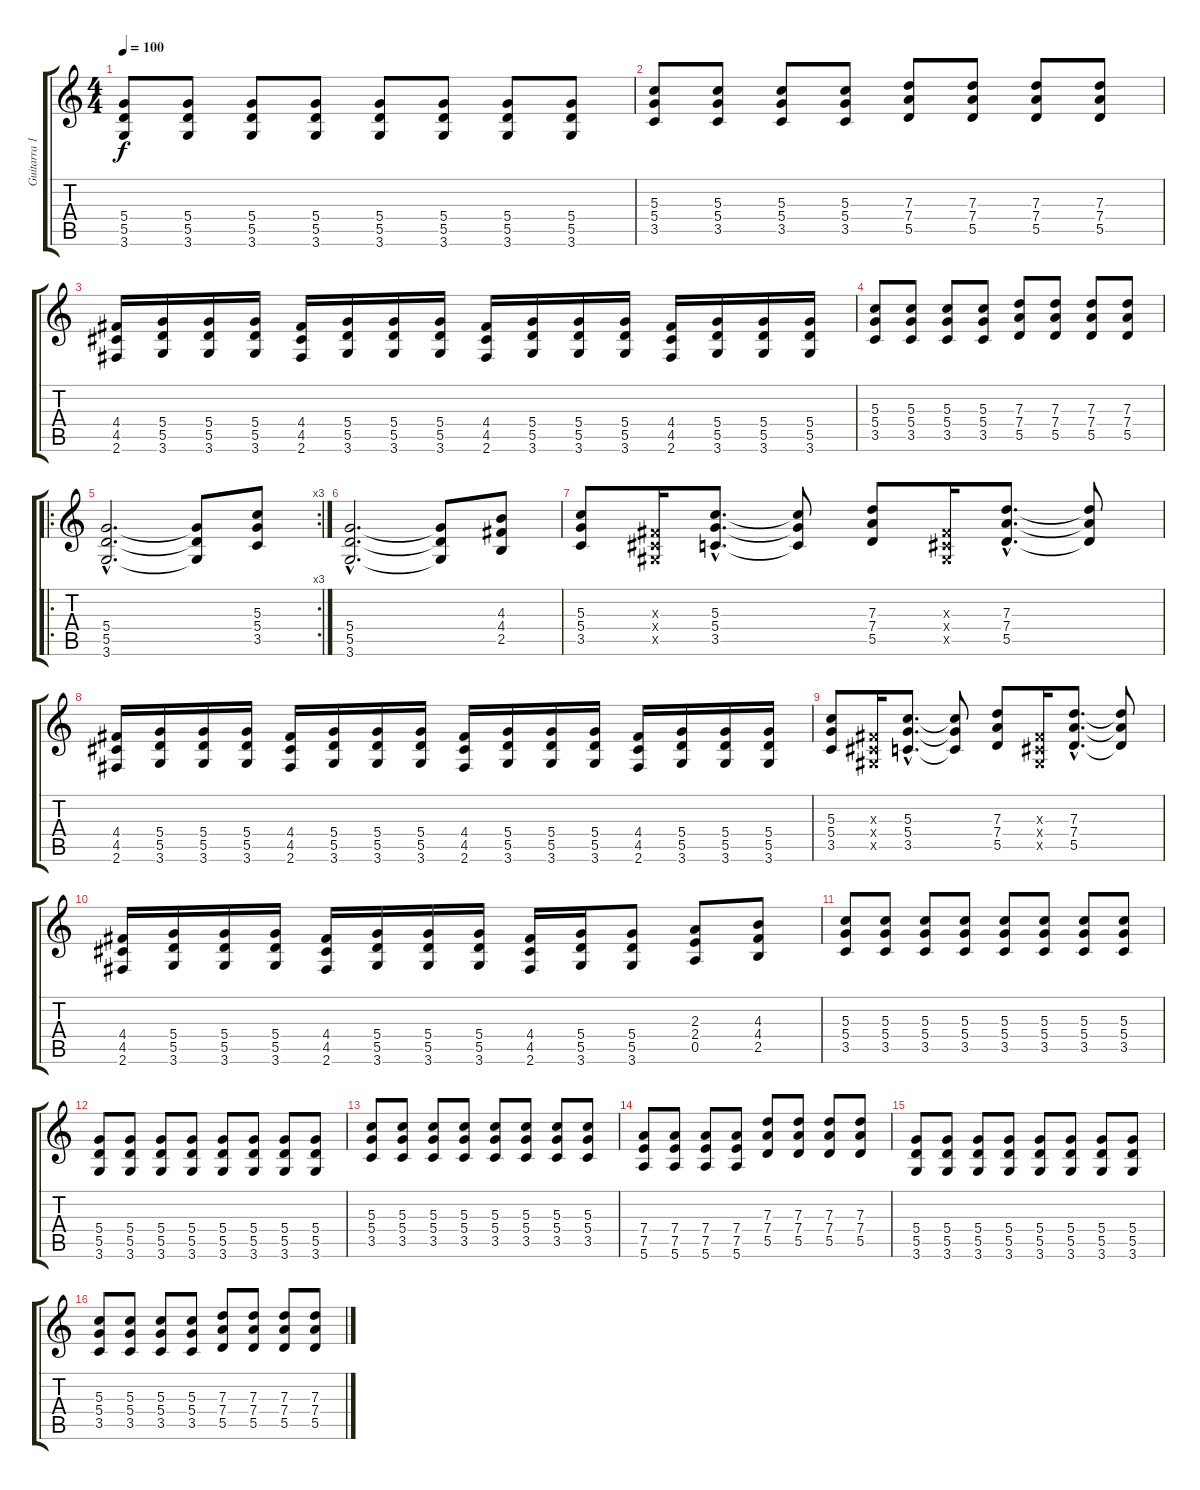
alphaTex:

\track ("Guitarra 1" "Guitarra 1") {instrument distortionguitar}
\staff {score tabs}
\tuning (E4 B3 G3 D3 A2 E2) {hide}
\ts (4 4)
\tempo 100
\clef g2
\ks c
(5.4 5.5 3.6).8{dy f} (5.4 5.5 3.6).8 (5.4 5.5 3.6).8 (5.4 5.5 3.6).8 (5.4 5.5 3.6).8 (5.4 5.5 3.6).8 (5.4 5.5 3.6).8 (5.4 5.5 3.6).8 |
(5.3 5.4 3.5).8 (5.3 5.4 3.5).8 (5.3 5.4 3.5).8 (5.3 5.4 3.5).8 (7.3 7.4 5.5).8 (7.3 7.4 5.5).8 (7.3 7.4 5.5).8 (7.3 7.4 5.5).8 |
(4.4 4.5 2.6).16 (5.4 5.5 3.6).16 (5.4 5.5 3.6).16 (5.4 5.5 3.6).16 (4.4 4.5 2.6).16 (5.4 5.5 3.6).16 (5.4 5.5 3.6).16 (5.4 5.5 3.6).16 (4.4 4.5 2.6).16 (5.4 5.5 3.6).16 (5.4 5.5 3.6).16 (5.4 5.5 3.6).16 (4.4 4.5 2.6).16 (5.4 5.5 3.6).16 (5.4 5.5 3.6).16 (5.4 5.5 3.6).16 |
(5.3 5.4 3.5).8 (5.3 5.4 3.5).8 (5.3 5.4 3.5).8 (5.3 5.4 3.5).8 (7.3 7.4 5.5).8 (7.3 7.4 5.5).8 (7.3 7.4 5.5).8 (7.3 7.4 5.5).8 |
\ro
\rc 3
(5.4{hac} 5.5{hac} 3.6{hac}).2{d} (5.4{t} 5.5{t} 3.6{t}).8 (5.3 5.4 3.5).8 |
(5.4{hac} 5.5{hac} 3.6{hac}).2{d} (5.4{t} 5.5{t} 3.6{t}).8 (4.3 4.4 2.5).8 |
(5.3 5.4 3.5).8 (-1.3{x} -1.4{x} -1.5{x}).16 (5.3{hac} 5.4{hac} 3.5{hac}).8{d} (5.3{t} 5.4{t} 3.5{t}).8 (7.3 7.4 5.5).8 (-1.3{x} -1.4{x} -1.5{x}).16 (7.3{hac} 7.4{hac} 5.5{hac}).8{d} (7.3{t} 7.4{t} 5.5{t}).8 |
(4.4 4.5 2.6).16 (5.4 5.5 3.6).16 (5.4 5.5 3.6).16 (5.4 5.5 3.6).16 (4.4 4.5 2.6).16 (5.4 5.5 3.6).16 (5.4 5.5 3.6).16 (5.4 5.5 3.6).16 (4.4 4.5 2.6).16 (5.4 5.5 3.6).16 (5.4 5.5 3.6).16 (5.4 5.5 3.6).16 (4.4 4.5 2.6).16 (5.4 5.5 3.6).16 (5.4 5.5 3.6).16 (5.4 5.5 3.6).16 |
(5.3 5.4 3.5).8 (-1.3{x} -1.4{x} -1.5{x}).16 (5.3{hac} 5.4{hac} 3.5{hac}).8{d} (5.3{t} 5.4{t} 3.5{t}).8 (7.3 7.4 5.5).8 (-1.3{x} -1.4{x} -1.5{x}).16 (7.3{hac} 7.4{hac} 5.5{hac}).8{d} (7.3{t} 7.4{t} 5.5{t}).8 |
(4.4 4.5 2.6).16 (5.4 5.5 3.6).16 (5.4 5.5 3.6).16 (5.4 5.5 3.6).16 (4.4 4.5 2.6).16 (5.4 5.5 3.6).16 (5.4 5.5 3.6).16 (5.4 5.5 3.6).16 (4.4 4.5 2.6).16 (5.4 5.5 3.6).16 (5.4 5.5 3.6).8 (2.3 2.4 0.5).8 (4.3 4.4 2.5).8 |
(5.3 5.4 3.5).8 (5.3 5.4 3.5).8 (5.3 5.4 3.5).8 (5.3 5.4 3.5).8 (5.3 5.4 3.5).8 (5.3 5.4 3.5).8 (5.3 5.4 3.5).8 (5.3 5.4 3.5).8 |
(5.4 5.5 3.6).8 (5.4 5.5 3.6).8 (5.4 5.5 3.6).8 (5.4 5.5 3.6).8 (5.4 5.5 3.6).8 (5.4 5.5 3.6).8 (5.4 5.5 3.6).8 (5.4 5.5 3.6).8 |
(5.3 5.4 3.5).8 (5.3 5.4 3.5).8 (5.3 5.4 3.5).8 (5.3 5.4 3.5).8 (5.3 5.4 3.5).8 (5.3 5.4 3.5).8 (5.3 5.4 3.5).8 (5.3 5.4 3.5).8 |
(7.4 7.5 5.6).8 (7.4 7.5 5.6).8 (7.4 7.5 5.6).8 (7.4 7.5 5.6).8 (7.3 7.4 5.5).8 (7.3 7.4 5.5).8 (7.3 7.4 5.5).8 (7.3 7.4 5.5).8 |
(5.4 5.5 3.6).8 (5.4 5.5 3.6).8 (5.4 5.5 3.6).8 (5.4 5.5 3.6).8 (5.4 5.5 3.6).8 (5.4 5.5 3.6).8 (5.4 5.5 3.6).8 (5.4 5.5 3.6).8 |
(5.3 5.4 3.5).8 (5.3 5.4 3.5).8 (5.3 5.4 3.5).8 (5.3 5.4 3.5).8 (7.3 7.4 5.5).8 (7.3 7.4 5.5).8 (7.3 7.4 5.5).8 (7.3 7.4 5.5).8
